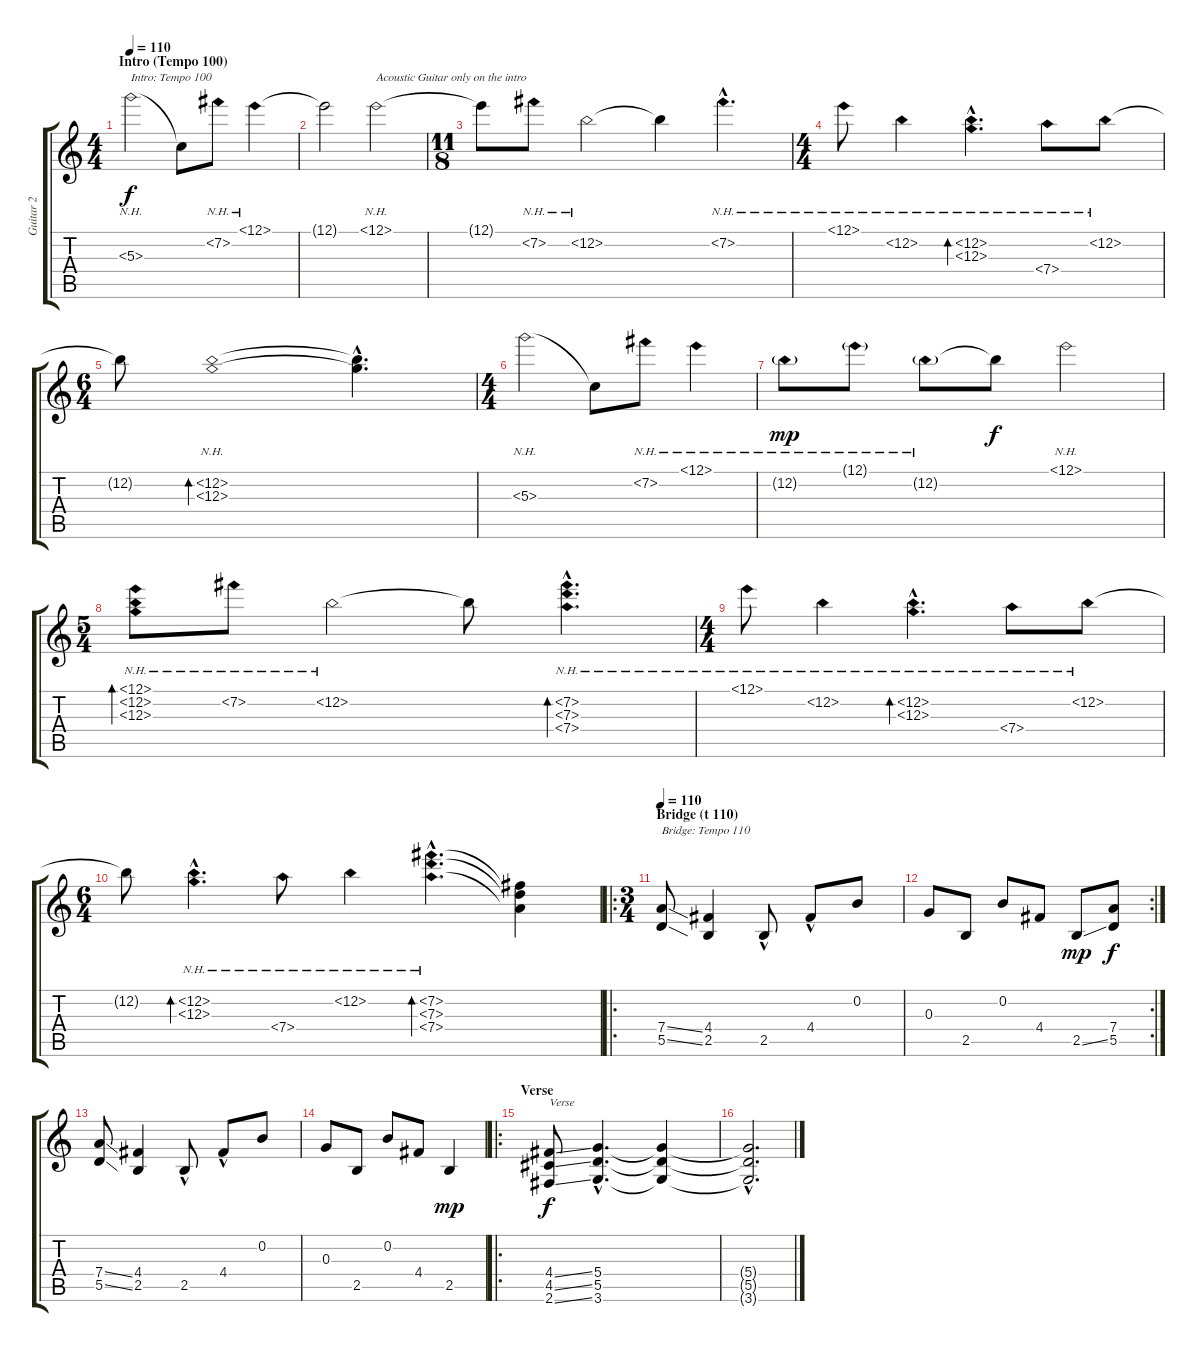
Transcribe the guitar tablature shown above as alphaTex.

\track ("Guitar 2" "Guitar 2") {instrument electricguitarclean}
\staff {score tabs}
\tuning (E4 B3 G3 D3 A2 E2) {hide}
\ts (4 4)
\section ("" "Intro (Tempo 100)")
\tempo 110
\tempo 100
\tempo 110
\clef g2
\ks c
5.3{nh}.2{txt "Intro: Tempo 100" dy f instrument acousticguitarsteel} 5.3{t}.8 7.2{nh}.8 12.1{nh}.4 |
12.1{t}.2 12.1{nh}.2{txt "Acoustic Guitar only on the intro"} |
\ts (11 8)
12.1{t}.8 7.2{nh}.8 12.2{nh}.2 12.2{t}.4 7.2{nh hac}.4{d} |
\ts (4 4)
12.1{nh}.8 12.2{nh}.4 (12.2{nh hac} 12.3{nh hac}).4{d bd 240} 7.4{nh}.8 12.2{nh}.8 |
\ts (6 4)
12.2{t}.8 (12.2{nh} 12.3{nh}).1{bd 60} (12.2{hac t} 12.3{hac t}).4{d} |
\ts (4 4)
5.3{nh}.2{instrument acousticguitarsteel} 5.3{t}.8 7.2{nh}.8 12.1{nh}.4 |
12.2{nh g}.8{dy mp} 12.1{nh g}.8 12.2{nh g}.8 12.2{t}.8{dy f} 12.1{nh}.2 |
\ts (5 4)
(12.1{nh} 12.2{nh} 12.3{nh}).8{bd 480} 7.2{nh}.8 12.2{nh}.2 12.2{t}.8 (7.2{nh hac} 7.3{nh hac} 7.4{nh hac}).4{d bd 240} |
\ts (4 4)
12.1{nh}.8 12.2{nh}.4 (12.2{nh hac} 12.3{nh hac}).4{d bd 240} 7.4{nh}.8 12.2{nh}.8 |
\ts (6 4)
12.2{t}.8 (12.2{nh hac} 12.3{nh hac}).4{d bd 60} 7.4{nh}.8 12.2{nh}.4 (7.2{nh hac} 7.3{nh hac} 7.4{nh hac}).4{d bd 240} (7.2{t} 7.3{t} 7.4{t}).4 |
\ro
\ts (3 4)
\section ("" "Bridge (t 110)")
\tempo 110
(7.4{ss} 5.5{ss}).8{txt "Bridge: Tempo 110" instrument electricguitarclean} (4.4 2.5).4 2.5{hac}.8 4.4{hac}.8 0.2.8 |
\rc 2
0.3.8 2.5.8 0.2.8 4.4.8 2.5{ss}.8{dy mp} (7.4 5.5).8{dy f} |
(7.4{ss} 5.5{ss}).8 (4.4 2.5).4 2.5{hac}.8 4.4{hac}.8 0.2.8 |
0.3.8 2.5.8 0.2.8 4.4.8 2.5.4{dy mp} |
\ro
\section ("" "Verse")
(4.4{ss} 4.5{ss} 2.6{ss}).8{txt "Verse" dy f} (5.4{hac} 5.5{hac} 3.6{hac}).4{d} (5.4{t} 5.5{t} 3.6{t}).4 |
(5.4{hac t} 5.5{hac t} 3.6{hac t}).2{d}
